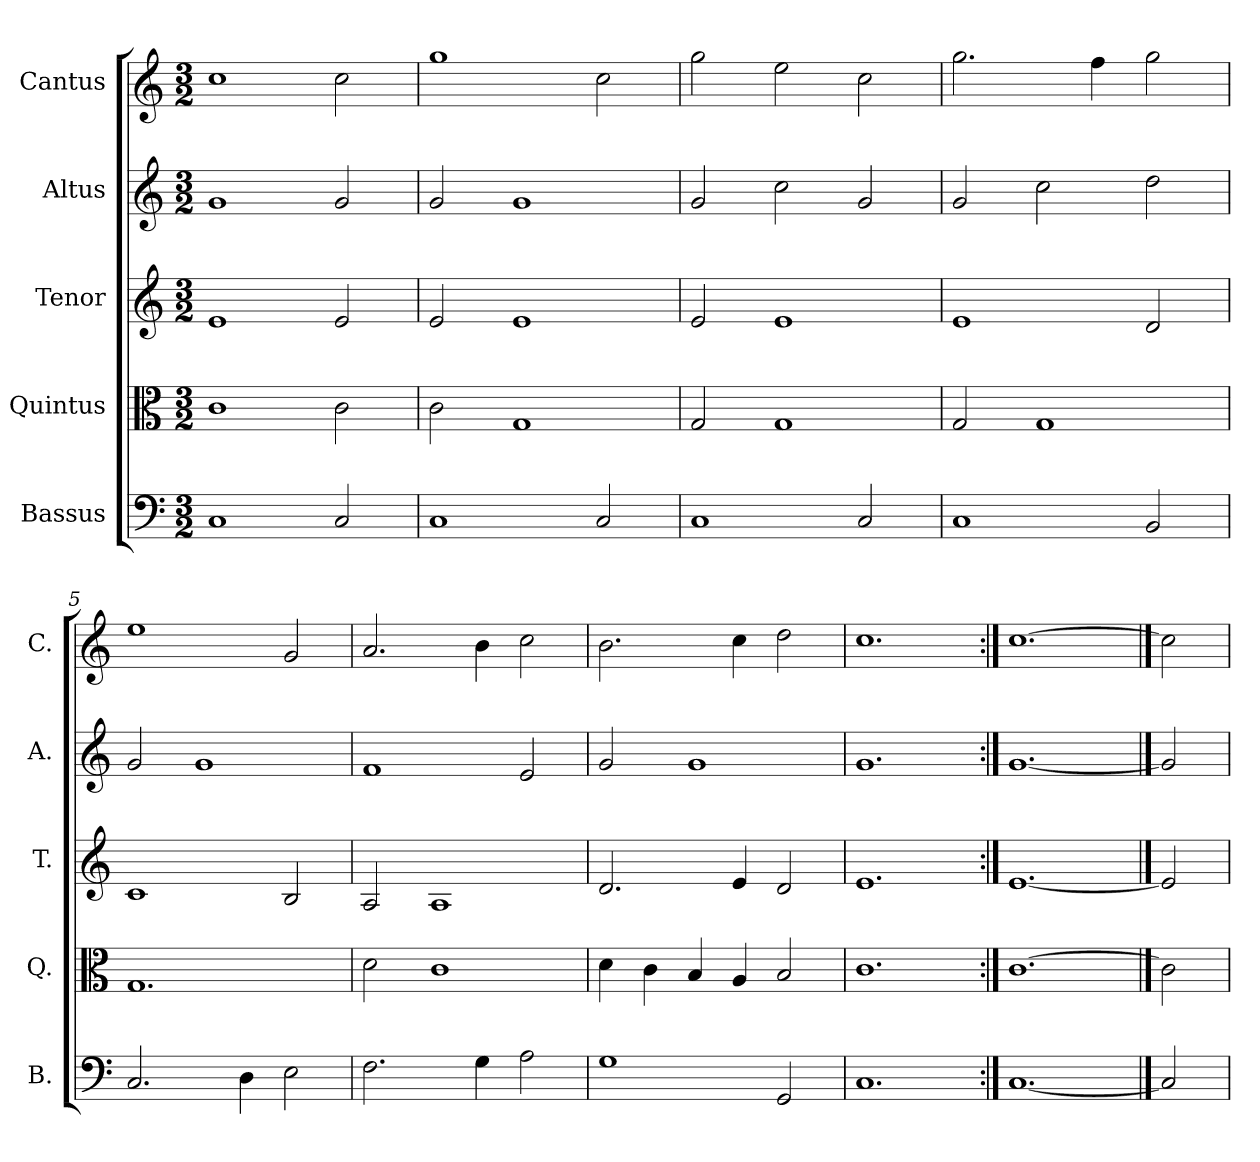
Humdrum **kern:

**kern	**kern	**kern	**kern	**kern
*part5	*part4	*part3	*part2	*part1
*staff5	*staff4	*staff3	*staff2	*staff1
*I"Bassus	*I"Quintus	*I"Tenor	*I"Altus	*I"Cantus
*I'B.	*I'Q.	*I'T.	*I'A.	*I'C.
*clefF4	*clefC3	*clefG2	*clefG2	*clefG2
*k[]	*k[]	*k[]	*k[]	*k[]
*C:	*C:	*C:	*C:	*C:
*M3/2	*M3/2	*M3/2	*M3/2	*M3/2
=1	=1	=1	=1	=1
1C/	1c\	1e/	1g/	1cc\
2C/	2c\	2e/	2g/	2cc\
=2	=2	=2	=2	=2
1C/	2c\	2e/	2g/	1gg\
.	1G/	1e/	1g/	.
2C/	.	.	.	2cc\
=3	=3	=3	=3	=3
1C/	2G/	2e/	2g/	2gg\
.	1G/	1e/	2cc\	2ee\
2C/	.	.	2g/	2cc\
=4	=4	=4	=4	=4
1C/	2G/	1e/	2g/	2.gg\
.	1G/	.	2cc\	.
.	.	.	.	4ff\
2BB/	.	2d/	2dd\	2gg\
=5	=5	=5	=5	=5
2.C/	1.G/	1c/	2g/	1ee\
.	.	.	1g/	.
4D\	.	.	.	.
2E\	.	2B/	.	2g/
=6	=6	=6	=6	=6
2.F\	2d\	2A/	1f/	2.a/
.	1c\	1A/	.	.
4G\	.	.	.	4b\
2A\	.	.	2e/	2cc\
=7	=7	=7	=7	=7
1G\	4d\	2.d/	2g/	2.b\
.	4c\	.	.	.
.	4B/	.	1g/	.
.	4A/	4e/	.	4cc\
2GG/	2B/	2d/	.	2dd\
=8	=8	=8	=8	=8
1.C/	1.c\	1.e/	1.g/	1.cc\
=9:|!	=9:|!	=9:|!	=9:|!	=9:|!
[1.C/	[1.c\	[1.e/	[1.g/	[1.cc\
==10	==10	==10	==10	==10
2C/]	2c\]	2e/]	2g/]	2cc\]
=	=	=	=	=
*-	*-	*-	*-	*-
